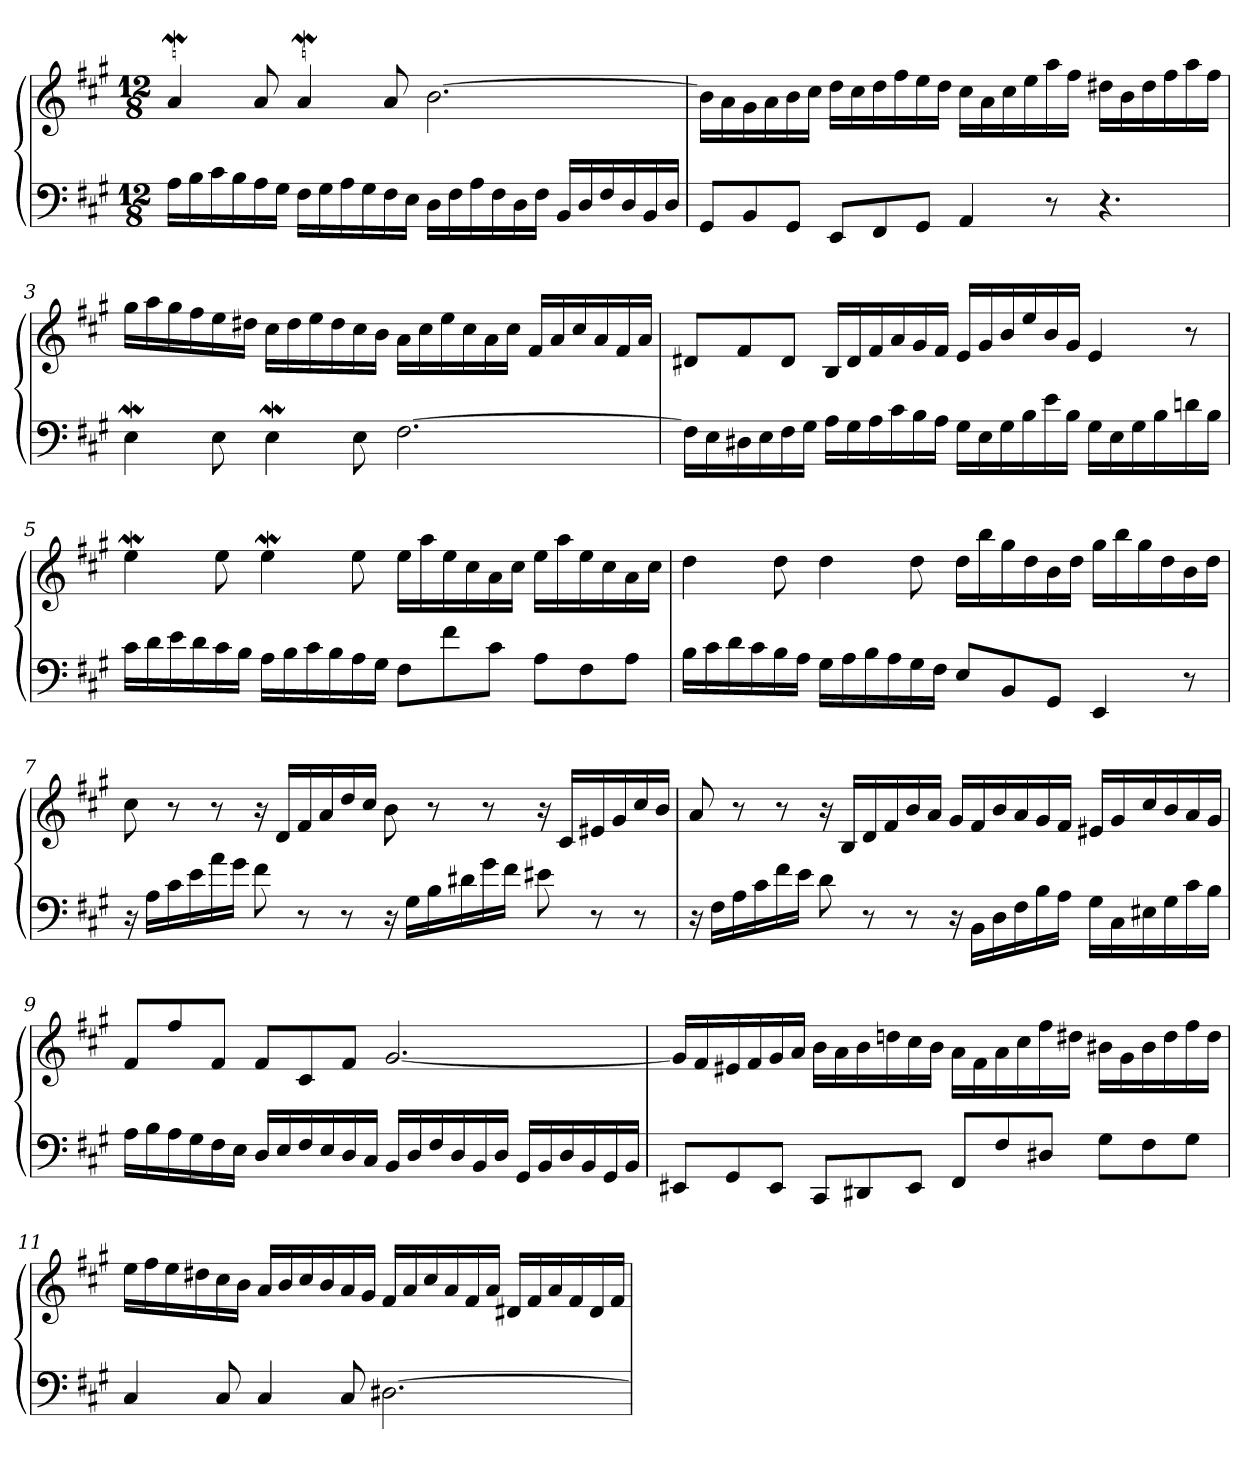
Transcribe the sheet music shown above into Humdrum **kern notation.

**kern	**kern
*part1	*part1
*staff2	*staff1
*clefF4	*clefG2
*k[f#c#g#]	*k[f#c#g#]
*A:	*A:
*M12/8	*M12/8
=1	=1
16A\LL	4aW
16B\	.
16c#\	.
16B\	.
16A\	8a
16G#\JJ	.
16F#\LL	4aW
16G#\	.
16A\	.
16G#\	.
16F#\	8a
16E\JJ	.
16D\LL	[2.b
16F#\	.
16A\	.
16F#\	.
16D\	.
16F#\JJ	.
16BB/LL	.
16D/	.
16F#/	.
16D/	.
16BB/	.
16D/JJ	.
=2	=2
8GG#/L	16b\LL]
.	16a\
8BB/	16g#\
.	16a\
8GG#/J	16b\
.	16cc#\JJ
8EE/L	16dd\LL
.	16cc#\
8FF#/	16dd\
.	16ff#\
8GG#/J	16ee\
.	16dd\JJ
4AA	16cc#\LL
.	16a\
.	16cc#\
.	16ee\
8r	16aa\
.	16ff#\JJ
4.r	16dd#X\LL
.	16b\
.	16dd#\
.	16ff#\
.	16aa\
.	16ff#\JJ
=3	=3
4EW	16gg#\LL
.	16aa\
.	16gg#\
.	16ff#\
8E	16ee\
.	16dd#X\JJ
4EW	16cc#\LL
.	16dd#\
.	16ee\
.	16dd#\
8E	16cc#\
.	16b\JJ
[2.F#	16a\LL
.	16cc#\
.	16ee\
.	16cc#\
.	16a\
.	16cc#\JJ
.	16f#/LL
.	16a/
.	16cc#/
.	16a/
.	16f#/
.	16a/JJ
=4	=4
16F#\LL]	8d#X/L
16E\	.
16D#X\	8f#/
16E\	.
16F#\	8d#/J
16G#\JJ	.
16A\LL	16B/LL
16G#\	16d#/
16A\	16f#/
16c#\	16a/
16B\	16g#/
16A\JJ	16f#/JJ
16G#\LL	16e/LL
16E\	16g#/
16G#\	16b/
16B\	16ee/
16e\	16b/
16B\JJ	16g#/JJ
16G#\LL	4e
16E\	.
16G#\	.
16B\	.
16dn\	8r
16B\JJ	.
=5	=5
16c#\LL	4eeW
16d\	.
16e\	.
16d\	.
16c#\	8ee
16B\JJ	.
16A\LL	4eeW
16B\	.
16c#\	.
16B\	.
16A\	8ee
16G#\JJ	.
8F#\L	16ee\LL
.	16aa\
8f#\	16ee\
.	16cc#\
8c#\J	16a\
.	16cc#\JJ
8A\L	16ee\LL
.	16aa\
8F#\	16ee\
.	16cc#\
8A\J	16a\
.	16cc#\JJ
=6	=6
16B\LL	4dd
16c#\	.
16d\	.
16c#\	.
16B\	8dd
16A\JJ	.
16G#\LL	4dd
16A\	.
16B\	.
16A\	.
16G#\	8dd
16F#\JJ	.
8E/L	16dd\LL
.	16bb\
8BB/	16gg#\
.	16dd\
8GG#/J	16b\
.	16dd\JJ
4EE	16gg#\LL
.	16bb\
.	16gg#\
.	16dd\
8r	16b\
.	16dd\JJ
=7	=7
16r	8cc#
16A\LL	.
16c#\	8r
16e\	.
16a\	8r
16g#\JJ	.
8f#	16r
.	16d/LL
8r	16f#/
.	16a/
8r	16dd/
.	16cc#/JJ
16r	8b
16G#\LL	.
16B\	8r
16d#X\	.
16g#\	8r
16f#\JJ	.
8e#X	16r
.	16c#/LL
8r	16e#X/
.	16g#/
8r	16cc#/
.	16b/JJ
=8	=8
16r	8a
16F#\LL	.
16A\	8r
16c#\	.
16f#\	8r
16e\JJ	.
8d	16r
.	16B/LL
8r	16d/
.	16f#/
8r	16b/
.	16a/JJ
16r	16g#/LL
16BB\LL	16f#/
16D\	16b/
16F#\	16a/
16B\	16g#/
16A\JJ	16f#/JJ
16G#\LL	16e#X/LL
16C#\	16g#/
16E#X\	16cc#/
16G#\	16b/
16c#\	16a/
16B\JJ	16g#/JJ
=9	=9
16A\LL	8f#/L
16B\	.
16A\	8ff#/
16G#\	.
16F#\	8f#/J
16E\JJ	.
16D/LL	8f#/L
16E/	.
16F#/	8c#/
16E/	.
16D/	8f#/J
16C#/JJ	.
16BB/LL	[2.g#
16D/	.
16F#/	.
16D/	.
16BB/	.
16D/JJ	.
16GG#/LL	.
16BB/	.
16D/	.
16BB/	.
16GG#/	.
16BB/JJ	.
=10	=10
8EE#X/L	16g#/LL]
.	16f#/
8GG#/	16e#X/
.	16f#/
8EE#/J	16g#/
.	16a/JJ
8CC#/L	16b\LL
.	16a\
8DD#X/	16b\
.	16ddn\
8EE#/J	16cc#\
.	16b\JJ
8FF#/L	16a\LL
.	16f#\
8F#/	16a\
.	16cc#\
8D#X/J	16ff#\
.	16dd#X\JJ
8G#\L	16b#X\LL
.	16g#\
8F#\	16b#\
.	16dd#\
8G#\J	16ff#\
.	16dd#\JJ
=11	=11
4C#	16ee\LL
.	16ff#\
.	16ee\
.	16dd#X\
8C#	16cc#\
.	16b\JJ
4C#	16a/LL
.	16b/
.	16cc#/
.	16b/
8C#	16a/
.	16g#/JJ
[2.D#X	16f#/LL
.	16a/
.	16cc#/
.	16a/
.	16f#/
.	16a/JJ
.	16d#X/LL
.	16f#/
.	16a/
.	16f#/
.	16d#/
.	16f#/JJ
=	=
*-	*-
